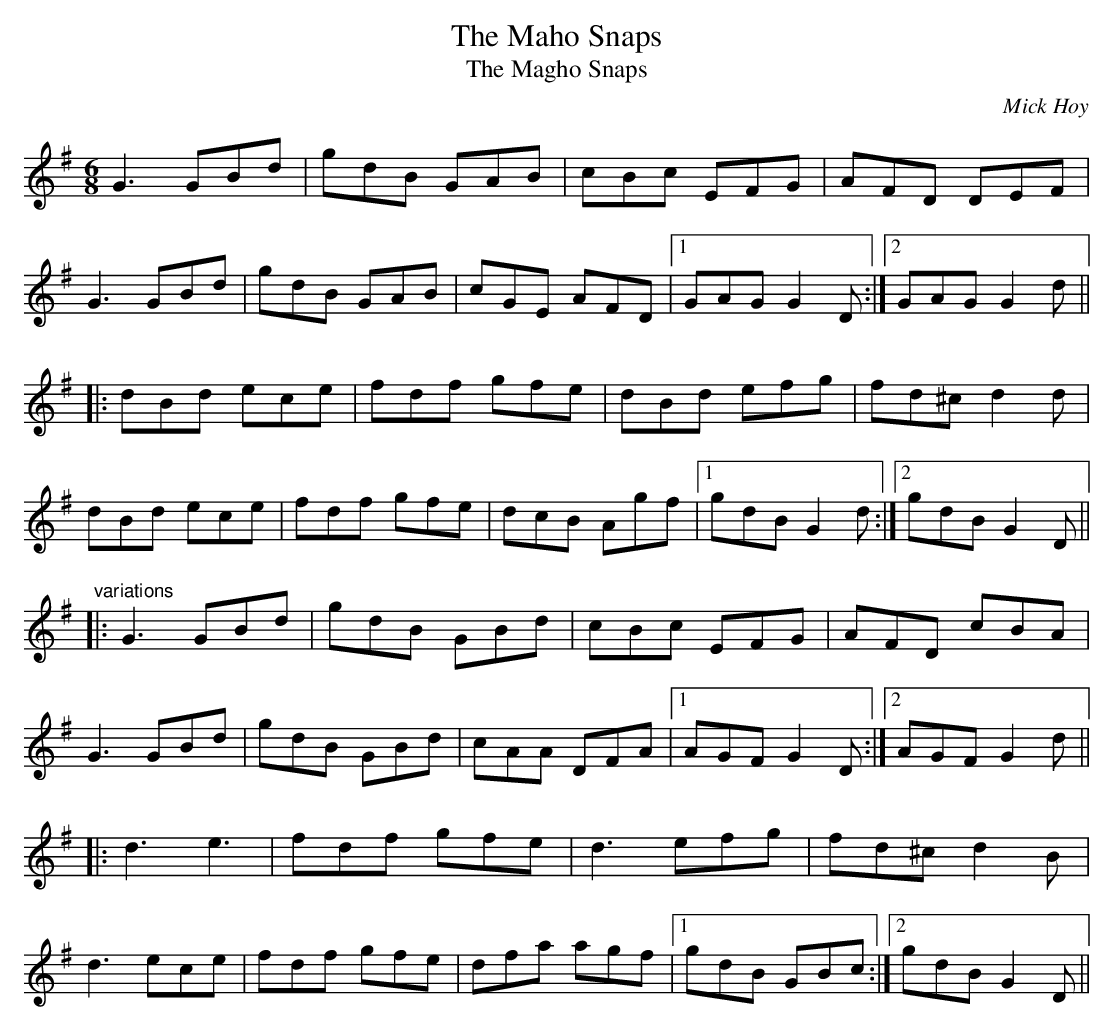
X:1
T:Maho Snaps, The
T:Magho Snaps, The
C:Mick Hoy
M:6/8
K:G
G3 GBd|gdB GAB|cBc EFG|AFD DEF|
G3 GBd|gdB GAB|cGE AFD|1 GAG G2D:|2 GAG G2d||
|:dBd ece|fdf gfe|dBd efg|fd^c d2d|
dBd ece|fdf gfe|dcB Agf|1 gdB G2d:|2 gdB G2D||
"variations"
|:G3 GBd|gdB GBd|cBc EFG|AFD cBA|
G3 GBd|gdB GBd|cAA DFA|1 AGF G2D:|2 AGF G2d||
|:d3 e3|fdf gfe|d3 efg|fd^c d2B|
d3 ece|fdf gfe|dfa agf|1 gdB GBc:|2 gdB G2D||
